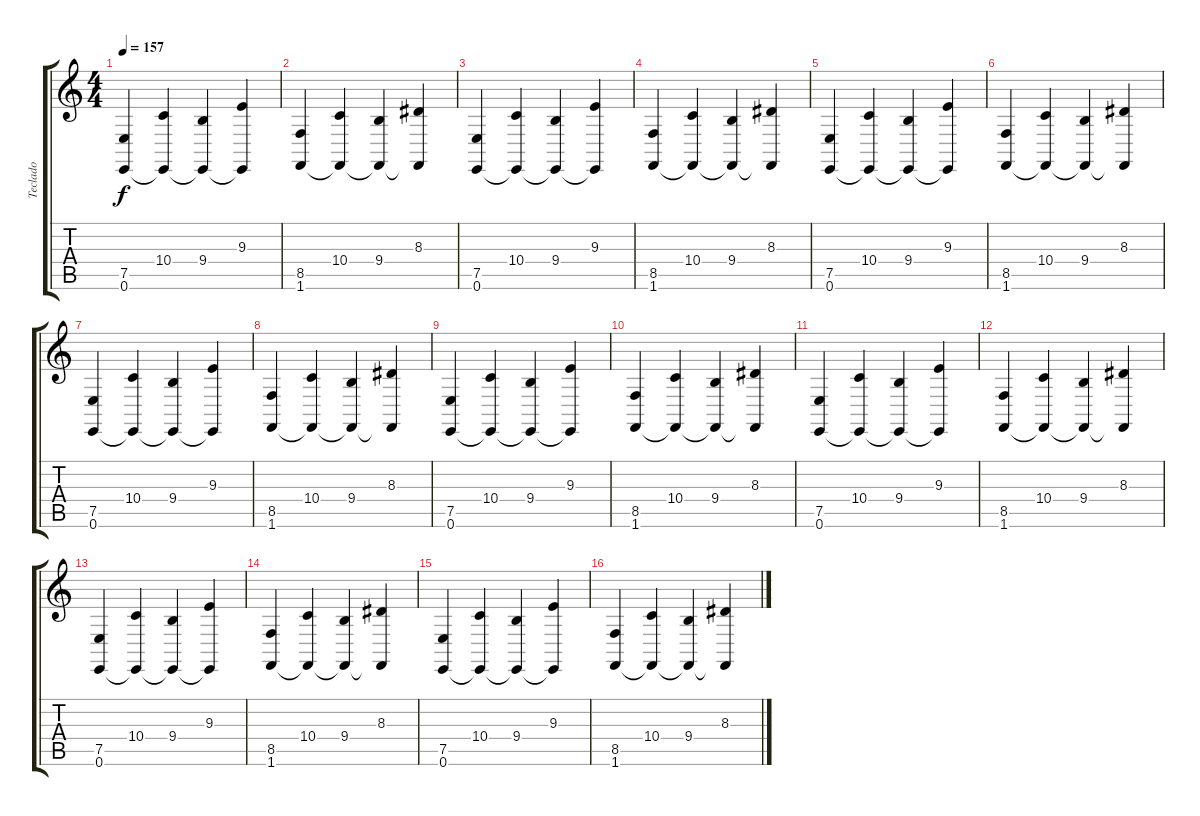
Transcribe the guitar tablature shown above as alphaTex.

\track ("Teclado" "Teclado") {instrument acousticgrandpiano}
\staff {score tabs}
\tuning (E4 B3 G3 D3 A2 E2) {hide}
\ts (4 4)
\tempo 157
\clef g2
\ks c
(7.5 0.6).4{dy f instrument acousticgrandpiano} (10.4 0.6{t}).4 (9.4 0.6{t}).4 (9.3 0.6{t}).4 |
(8.5 1.6).4 (10.4 1.6{t}).4 (9.4 1.6{t}).4 (8.3 1.6{t}).4 |
(7.5 0.6).4 (10.4 0.6{t}).4 (9.4 0.6{t}).4 (9.3 0.6{t}).4 |
(8.5 1.6).4 (10.4 1.6{t}).4 (9.4 1.6{t}).4 (8.3 1.6{t}).4 |
(7.5 0.6).4 (10.4 0.6{t}).4 (9.4 0.6{t}).4 (9.3 0.6{t}).4 |
(8.5 1.6).4 (10.4 1.6{t}).4 (9.4 1.6{t}).4 (8.3 1.6{t}).4 |
(7.5 0.6).4 (10.4 0.6{t}).4 (9.4 0.6{t}).4 (9.3 0.6{t}).4 |
(8.5 1.6).4 (10.4 1.6{t}).4 (9.4 1.6{t}).4 (8.3 1.6{t}).4 |
(7.5 0.6).4 (10.4 0.6{t}).4 (9.4 0.6{t}).4 (9.3 0.6{t}).4 |
(8.5 1.6).4 (10.4 1.6{t}).4 (9.4 1.6{t}).4 (8.3 1.6{t}).4 |
(7.5 0.6).4 (10.4 0.6{t}).4 (9.4 0.6{t}).4 (9.3 0.6{t}).4 |
(8.5 1.6).4 (10.4 1.6{t}).4 (9.4 1.6{t}).4 (8.3 1.6{t}).4 |
(7.5 0.6).4 (10.4 0.6{t}).4 (9.4 0.6{t}).4 (9.3 0.6{t}).4 |
(8.5 1.6).4 (10.4 1.6{t}).4 (9.4 1.6{t}).4 (8.3 1.6{t}).4 |
(7.5 0.6).4 (10.4 0.6{t}).4 (9.4 0.6{t}).4 (9.3 0.6{t}).4 |
(8.5 1.6).4 (10.4 1.6{t}).4 (9.4 1.6{t}).4 (8.3 1.6{t}).4
